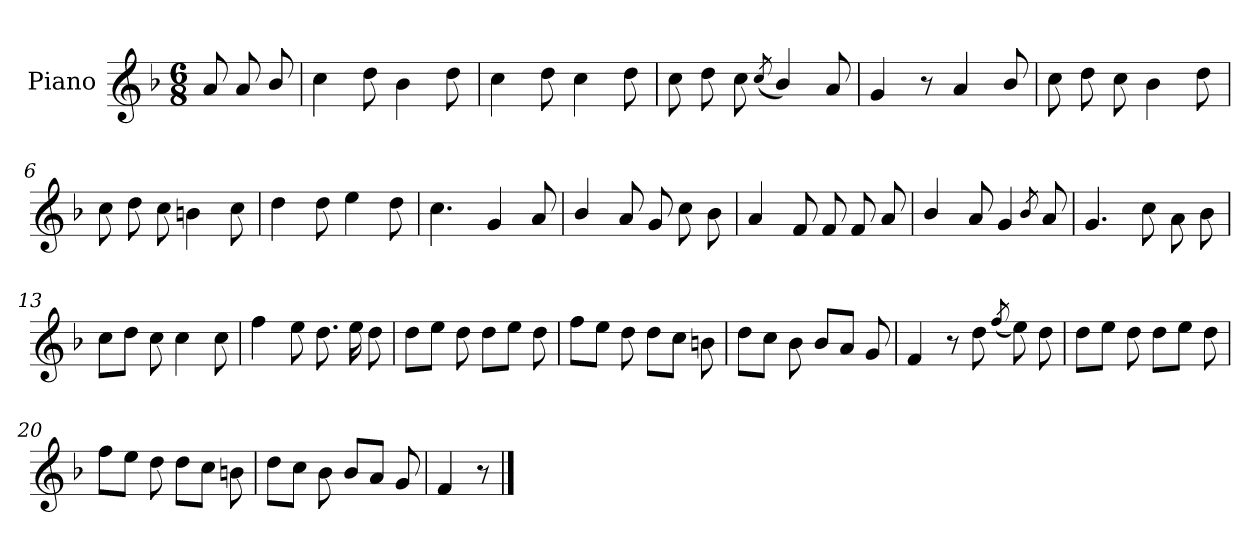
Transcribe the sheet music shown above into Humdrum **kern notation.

**kern
*part1
*staff1
*I"Piano
*I'Pno.
*clefG2
*k[b-]
*M6/8
=
8a/
8a/
8b-/
=1
4cc\
8dd\
4b-\
8dd\
=2
4cc\
8dd\
4cc\
8dd\
=3
8cc\
8dd\
8cc\
(<8qcc/
4b-/)
8a/
=4
4g/
8r
4a/
8b-/
!!LO:LB:g=z
=5
8cc\
8dd\
8cc\
4b-\
8dd\
=6
8cc\
8dd\
8cc\
4bn\
8cc\
=7
4dd\
8dd\
4ee\
8dd\
=8
4.cc\
4g/
8a/
=9
4b-/
8a/
8g/
8cc\
8b-\
!!LO:LB:g=z
=10
4a/
8f/
8f/
8f/
8a/
=11
4b-/
8a/
4g/
8qb-/
8a/
=12
4.g/
8cc\
8a\
8b-\
=13
8cc\L
8dd\J
8cc\
4cc\
8cc\
!!LO:LB:g=z
=14
4ff\
8ee\
8.dd\
16ee\
8dd\
=15
8dd\L
8ee\J
8dd\
8dd\L
8ee\J
8dd\
=16
8ff\L
8ee\J
8dd\
8dd\L
8cc\J
8bn\
=17
8dd\L
8cc\J
8b-\
8b-/L
8a/J
8g/
=18
4f/
8r
8dd\
(<8qff/
8ee\)
8dd\
!!LO:LB:g=z
=19
8dd\L
8ee\J
8dd\
8dd\L
8ee\J
8dd\
=20
8ff\L
8ee\J
8dd\
8dd\L
8cc\J
8bn\
=21
8dd\L
8cc\J
8b-\
8b-/L
8a/J
8g/
=22
4f/
8r
==
*-
